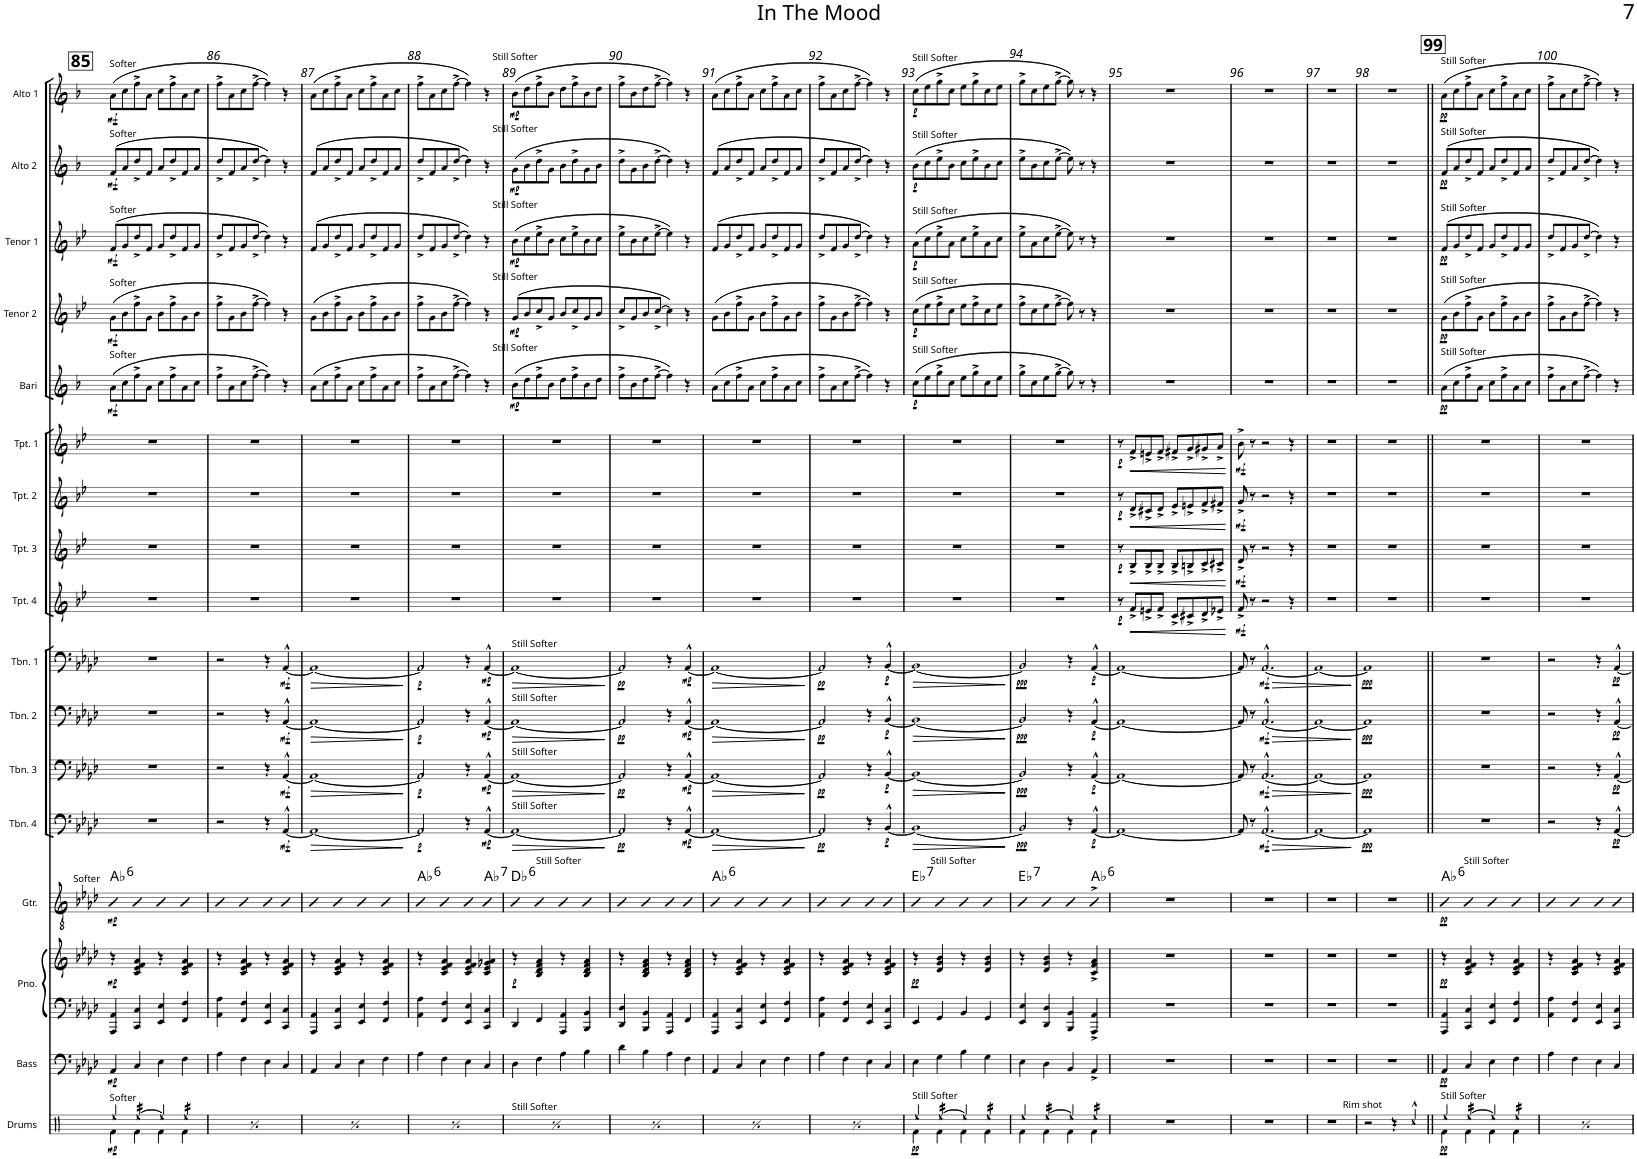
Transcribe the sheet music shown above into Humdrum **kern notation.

**kern	**dynam	**kern	**dynam	**kern	**kern	**dynam	**kern	**dynam	**harte	**kern	**dynam	**kern	**dynam	**kern	**dynam	**kern	**dynam	**kern	**dynam	**kern	**dynam	**kern	**dynam	**kern	**dynam	**kern	**dynam	**kern	**dynam	**kern	**dynam	**kern	**dynam	**kern	**dynam
*part17	*part17	*part16	*part16	*part15	*part15	*part15	*part14	*part14	*part14	*part13	*part13	*part12	*part12	*part11	*part11	*part10	*part10	*part9	*part9	*part8	*part8	*part7	*part7	*part6	*part6	*part5	*part5	*part4	*part4	*part3	*part3	*part2	*part2	*part1	*part1
*staff18	*staff18	*staff17	*staff17	*staff16	*staff15	*staff15/16	*staff14	*staff14	*	*staff13	*staff13	*staff12	*staff12	*staff11	*staff11	*staff10	*staff10	*staff9	*staff9	*staff8	*staff8	*staff7	*staff7	*staff6	*staff6	*staff5	*staff5	*staff4	*staff4	*staff3	*staff3	*staff2	*staff2	*staff1	*staff1
*I"Drums	*	*I"Bass	*	*I"Piano	*	*	*I"Guitar	*	*	*I"Trombone 4	*	*I"Trombone 3	*	*I"Trombone 2	*	*I"Trombone 1	*	*I"Trumpet 4	*	*I"Trumpet 3	*	*I"Trumpet 2	*	*I"Trumpet 1	*	*I"Bari Sax	*	*I"Tenor Sax 2	*	*I"Tenor Sax 1	*	*I"Alto Sax 2	*	*I"Alto Sax 1	*
*I'Drums	*	*I'Bass	*	*I'Pno.	*	*	*I'Gtr.	*	*	*I'Tbn. 4	*	*I'Tbn. 3	*	*I'Tbn. 2	*	*I'Tbn. 1	*	*I'Tpt. 4	*	*I'Tpt. 3	*	*I'Tpt. 2	*	*I'Tpt. 1	*	*I'Bari	*	*I'Tenor 2	*	*I'Tenor 1	*	*I'Alto 2	*	*I'Alto 1	*
!!LO:PB:g=z
*clefX	*	*clefF4	*	*clefF4	*clefG2	*	*clefGv2	*	*	*clefF4	*	*clefF4	*	*clefF4	*	*clefF4	*	*clefG2	*	*clefG2	*	*clefG2	*	*clefG2	*	*clefG2	*	*clefG2	*	*clefG2	*	*clefG2	*	*clefG2	*
*	*	*Trd7c12	*	*	*	*	*	*	*	*	*	*	*	*	*	*	*	*Trd1c2	*	*Trd1c2	*	*Trd1c2	*	*Trd1c2	*	*Trd12c21	*	*Trd8c14	*	*Trd8c14	*	*Trd5c9	*	*Trd5c9	*
*k[]	*	*k[b-e-a-d-]	*	*k[b-e-a-d-]	*k[b-e-a-d-]	*	*k[b-e-a-d-]	*	*	*k[b-e-a-d-]	*	*k[b-e-a-d-]	*	*k[b-e-a-d-]	*	*k[b-e-a-d-]	*	*k[b-e-]	*	*k[b-e-]	*	*k[b-e-]	*	*k[b-e-]	*	*k[b-]	*	*k[b-e-]	*	*k[b-e-]	*	*k[b-]	*	*k[b-]	*
*M2/2	*	*M2/2	*	*M2/2	*M2/2	*	*M2/2	*	*	*M2/2	*	*M2/2	*	*M2/2	*	*M2/2	*	*M2/2	*	*M2/2	*	*M2/2	*	*M2/2	*	*M2/2	*	*M2/2	*	*M2/2	*	*M2/2	*	*M2/2	*
*met(c|)	*	*met(c|)	*	*met(c|)	*met(c|)	*	*met(c|)	*	*	*met(c|)	*	*met(c|)	*	*met(c|)	*	*met(c|)	*	*met(c|)	*	*met(c|)	*	*met(c|)	*	*met(c|)	*	*met(c|)	*	*met(c|)	*	*met(c|)	*	*met(c|)	*	*met(c|)	*
!!LO:REH:place=s1:a:B:rj:fs=18:t=85
=85	=85	=85	=85	=85	=85	=85	=85	=85	=85	=85	=85	=85	=85	=85	=85	=85	=85	=85	=85	=85	=85	=85	=85	=85	=85	=85	=85	=85	=85	=85	=85	=85	=85	=85	=85
*^	*	*	*	*	*	*	*	*	*	*	*	*	*	*	*	*	*	*	*	*	*	*	*	*	*	*	*	*	*	*	*	*	*	*	*
!	!	!	!	!	!	!	!	!	!	!	!	!	!	!	!	!	!	!	!	!	!	!	!	!	!	!	!	!	!	!	!	!	!	!	!LO:TX:a:t=Softer	!
!	!	!	!	!	!	!	!	!	!	!	!	!	!	!	!	!	!	!	!	!	!	!	!	!	!	!	!	!	!	!	!	!	!LO:TX:a:t=Softer	!	!	!
!	!	!	!	!	!	!	!	!	!	!	!	!	!	!	!	!	!	!	!	!	!	!	!	!	!	!	!	!	!	!	!LO:TX:a:t=Softer	!	!	!	!	!
!	!	!	!	!	!	!	!	!	!	!	!	!	!	!	!	!	!	!	!	!	!	!	!	!	!	!	!	!	!LO:TX:a:t=Softer	!	!	!	!	!	!	!
!	!	!	!	!	!	!	!	!	!	!	!	!	!	!	!	!	!	!	!	!	!	!	!	!	!	!	!LO:TX:a:t=Softer	!	!	!	!	!	!	!	!	!
!	!	!	!	!	!	!	!	!LO:TX:a:t=Softer	!	!	!	!	!	!	!	!	!	!	!	!	!	!	!	!	!	!	!	!	!	!	!	!	!	!	!	!
!LO:TX:a:t=Softer	!	!	!	!	!	!	!	!	!	!	!	!	!	!	!	!	!	!	!	!	!	!	!	!	!	!	!	!	!	!	!	!	!	!	!	!
!	!	!LO:DY:b	!	!LO:DY:b	!	!	!LO:DY:b	!	!LO:DY:b	!LO:H:kt=6	!	!	!	!	!	!	!	!	!	!	!	!	!	!	!	!	!	!LO:DY:b	!	!LO:DY:b	!	!LO:DY:b	!	!LO:DY:b	!	!LO:DY:b
4Ree/	4Rf\	mp	4AA-/	mp	4AAA-/ 4AA-/	4r	mp	4B-	mp	Ab:maj6	1r	.	1r	.	1r	.	1r	.	1r	.	1r	.	1r	.	1r	.	(8a\L	mf	(8g\L	mf	(8f/L	mf	(8f/L	mf	(8a\L	mf
.	.	.	.	.	.	.	.	.	.	.	.	.	.	.	.	.	.	.	.	.	.	.	.	.	.	.	8cc\	.	8b-\	.	8g/	.	8a/	.	8cc\	.
*tremolo	*	*	*	*	*	*	*	*	*	*	*	*	*	*	*	*	*	*	*	*	*	*	*	*	*	*	*	*	*	*	*	*	*	*	*	*
[16Ree/LL	4Rf\	.	4C/	.	4CC/ 4C/	4c/ 4e-/ 4f/ 4a-/	.	4B-	.	.	.	.	.	.	.	.	.	.	.	.	.	.	.	.	.	.	8ff^\	.	8ff^\	.	8dd^/	.	8dd^/	.	8ff^\	.
16Ree/	.	.	.	.	.	.	.	.	.	.	.	.	.	.	.	.	.	.	.	.	.	.	.	.	.	.	.	.	.	.	.	.	.	.	.	.
16Ree/	.	.	.	.	.	.	.	.	.	.	.	.	.	.	.	.	.	.	.	.	.	.	.	.	.	.	8a\J	.	8g\J	.	8f/J	.	8f/J	.	8a\J	.
16Ree/JJ	.	.	.	.	.	.	.	.	.	.	.	.	.	.	.	.	.	.	.	.	.	.	.	.	.	.	.	.	.	.	.	.	.	.	.	.
*Xtremolo	*	*	*	*	*	*	*	*	*	*	*	*	*	*	*	*	*	*	*	*	*	*	*	*	*	*	*	*	*	*	*	*	*	*	*	*
4Ree/]	4Rf\	.	4E-\	.	4EE-/ 4E-/	4r	.	4B-	.	.	.	.	.	.	.	.	.	.	.	.	.	.	.	.	.	.	8cc\L	.	8b-\L	.	8g/L	.	8a/L	.	8cc\L	.
.	.	.	.	.	.	.	.	.	.	.	.	.	.	.	.	.	.	.	.	.	.	.	.	.	.	.	8ff^\	.	8ff^\	.	8dd^/	.	8dd^/	.	8ff^\	.
*tremolo	*	*	*	*	*	*	*	*	*	*	*	*	*	*	*	*	*	*	*	*	*	*	*	*	*	*	*	*	*	*	*	*	*	*	*	*
16Ree/LL	4Rf\	.	4F\	.	4FF/ 4F/	4c/ 4e-/ 4f/ 4a-/	.	4B-	.	.	.	.	.	.	.	.	.	.	.	.	.	.	.	.	.	.	8a\	.	8g\	.	8f/	.	8f/	.	8a\	.
16Ree/	.	.	.	.	.	.	.	.	.	.	.	.	.	.	.	.	.	.	.	.	.	.	.	.	.	.	.	.	.	.	.	.	.	.	.	.
16Ree/	.	.	.	.	.	.	.	.	.	.	.	.	.	.	.	.	.	.	.	.	.	.	.	.	.	.	8cc\J	.	8b-\J	.	8g/J	.	8a/J	.	8cc\J	.
16Ree/JJ	.	.	.	.	.	.	.	.	.	.	.	.	.	.	.	.	.	.	.	.	.	.	.	.	.	.	.	.	.	.	.	.	.	.	.	.
*Xtremolo	*	*	*	*	*	*	*	*	*	*	*	*	*	*	*	*	*	*	*	*	*	*	*	*	*	*	*	*	*	*	*	*	*	*	*	*
=86	=86	=86	=86	=86	=86	=86	=86	=86	=86	=86	=86	=86	=86	=86	=86	=86	=86	=86	=86	=86	=86	=86	=86	=86	=86	=86	=86	=86	=86	=86	=86	=86	=86	=86	=86	=86
!LO:TX:a:t=Softer	!	!	!	!	!	!	!	!	!	!	!	!	!	!	!	!	!	!	!	!	!	!	!	!	!	!	!	!	!	!	!	!	!	!	!	!
!	!	!LO:DY:b	!	!	!	!	!	!	!	!	!	!	!	!	!	!	!	!	!	!	!	!	!	!	!	!	!	!	!	!	!	!	!	!	!	!
4Ree/	4Rf\	mp	4A-\	.	4AA-\ 4A-\	4r	.	4B-	.	.	2r	.	2r	.	2r	.	2r	.	1r	.	1r	.	1r	.	1r	.	8ff^\L	.	8ff^\L	.	8dd^/L	.	8dd^/L	.	8ff^\L	.
.	.	.	.	.	.	.	.	.	.	.	.	.	.	.	.	.	.	.	.	.	.	.	.	.	.	.	8a\	.	8g\	.	8f/	.	8f/	.	8a\	.
*tremolo	*	*	*	*	*	*	*	*	*	*	*	*	*	*	*	*	*	*	*	*	*	*	*	*	*	*	*	*	*	*	*	*	*	*	*	*
[16Ree/LL	4Rf\	.	4F\	.	4FF/ 4F/	4c/ 4e-/ 4f/ 4a-/	.	4B-	.	.	.	.	.	.	.	.	.	.	.	.	.	.	.	.	.	.	8cc\	.	8b-\	.	8g/	.	8a/	.	8cc\	.
16Ree/	.	.	.	.	.	.	.	.	.	.	.	.	.	.	.	.	.	.	.	.	.	.	.	.	.	.	.	.	.	.	.	.	.	.	.	.
16Ree/	.	.	.	.	.	.	.	.	.	.	.	.	.	.	.	.	.	.	.	.	.	.	.	.	.	.	[8ff^\J	.	[8ff^\J	.	[8dd^/J	.	[8dd^/J	.	[8ff^\J	.
16Ree/JJ	.	.	.	.	.	.	.	.	.	.	.	.	.	.	.	.	.	.	.	.	.	.	.	.	.	.	.	.	.	.	.	.	.	.	.	.
*Xtremolo	*	*	*	*	*	*	*	*	*	*	*	*	*	*	*	*	*	*	*	*	*	*	*	*	*	*	*	*	*	*	*	*	*	*	*	*
4Ree/]	4Rf\	.	4E-\	.	4EE-/ 4E-/	4r	.	4B-	.	.	4r	.	4r	.	4r	.	4r	.	.	.	.	.	.	.	.	.	4ff\])	.	4ff\])	.	4dd\])	.	4dd\])	.	4ff\])	.
!	!	!	!	!	!	!	!	!	!	!	!	!LO:DY:b	!	!LO:DY:b	!	!LO:DY:b	!	!LO:DY:b	!	!	!	!	!	!	!	!	!	!	!	!	!	!	!	!	!	!
*tremolo	*	*	*	*	*	*	*	*	*	*	*	*	*	*	*	*	*	*	*	*	*	*	*	*	*	*	*	*	*	*	*	*	*	*	*	*
16Ree/LL	4Rf\	.	4C/	.	4CC/ 4C/	4c/ 4e-/ 4f/ 4a-/	.	4B-	.	.	[4AA-^^/	mf	[4AA-^^/	mf	[4AA-^^/	mf	[4AA-^^/	mf	.	.	.	.	.	.	.	.	4r	.	4r	.	4r	.	4r	.	4r	.
16Ree/	.	.	.	.	.	.	.	.	.	.	.	.	.	.	.	.	.	.	.	.	.	.	.	.	.	.	.	.	.	.	.	.	.	.	.	.
16Ree/	.	.	.	.	.	.	.	.	.	.	.	.	.	.	.	.	.	.	.	.	.	.	.	.	.	.	.	.	.	.	.	.	.	.	.	.
16Ree/JJ	.	.	.	.	.	.	.	.	.	.	.	.	.	.	.	.	.	.	.	.	.	.	.	.	.	.	.	.	.	.	.	.	.	.	.	.
*Xtremolo	*	*	*	*	*	*	*	*	*	*	*	*	*	*	*	*	*	*	*	*	*	*	*	*	*	*	*	*	*	*	*	*	*	*	*	*
=87	=87	=87	=87	=87	=87	=87	=87	=87	=87	=87	=87	=87	=87	=87	=87	=87	=87	=87	=87	=87	=87	=87	=87	=87	=87	=87	=87	=87	=87	=87	=87	=87	=87	=87	=87	=87
!LO:TX:a:t=Softer	!	!	!	!	!	!	!	!	!	!	!	!	!	!	!	!	!	!	!	!	!	!	!	!	!	!	!	!	!	!	!	!	!	!	!	!
!	!	!LO:DY:b	!	!	!	!	!	!	!	!	!	!LO:HP:b	!	!LO:HP:b	!	!LO:HP:b	!	!LO:HP:b	!	!	!	!	!	!	!	!	!	!	!	!	!	!	!	!	!	!
4Ree/	4Rf\	mp	4AA-/	.	4AAA-/ 4AA-/	4r	.	4B-	.	.	1AA-_	>	1AA-_	>	1AA-_	>	1AA-_	>	1r	.	1r	.	1r	.	1r	.	(8a\L	.	(8g\L	.	(8f/L	.	(8f/L	.	(8a\L	.
.	.	.	.	.	.	.	.	.	.	.	.	.	.	.	.	.	.	.	.	.	.	.	.	.	.	.	8cc\	.	8b-\	.	8g/	.	8a/	.	8cc\	.
*tremolo	*	*	*	*	*	*	*	*	*	*	*	*	*	*	*	*	*	*	*	*	*	*	*	*	*	*	*	*	*	*	*	*	*	*	*	*
[16Ree/LL	4Rf\	.	4C/	.	4CC/ 4C/	4c/ 4e-/ 4f/ 4a-/	.	4B-	.	.	.	.	.	.	.	.	.	.	.	.	.	.	.	.	.	.	8ff^\	.	8ff^\	.	8dd^/	.	8dd^/	.	8ff^\	.
16Ree/	.	.	.	.	.	.	.	.	.	.	.	.	.	.	.	.	.	.	.	.	.	.	.	.	.	.	.	.	.	.	.	.	.	.	.	.
16Ree/	.	.	.	.	.	.	.	.	.	.	.	.	.	.	.	.	.	.	.	.	.	.	.	.	.	.	8a\J	.	8g\J	.	8f/J	.	8f/J	.	8a\J	.
16Ree/JJ	.	.	.	.	.	.	.	.	.	.	.	.	.	.	.	.	.	.	.	.	.	.	.	.	.	.	.	.	.	.	.	.	.	.	.	.
*Xtremolo	*	*	*	*	*	*	*	*	*	*	*	*	*	*	*	*	*	*	*	*	*	*	*	*	*	*	*	*	*	*	*	*	*	*	*	*
4Ree/]	4Rf\	.	4E-\	.	4EE-/ 4E-/	4r	.	4B-	.	.	.	.	.	.	.	.	.	.	.	.	.	.	.	.	.	.	8cc\L	.	8b-\L	.	8g/L	.	8a/L	.	8cc\L	.
.	.	.	.	.	.	.	.	.	.	.	.	.	.	.	.	.	.	.	.	.	.	.	.	.	.	.	8ff^\	.	8ff^\	.	8dd^/	.	8dd^/	.	8ff^\	.
*tremolo	*	*	*	*	*	*	*	*	*	*	*	*	*	*	*	*	*	*	*	*	*	*	*	*	*	*	*	*	*	*	*	*	*	*	*	*
16Ree/LL	4Rf\	.	4F\	.	4FF/ 4F/	4c/ 4e-/ 4f/ 4a-/	.	4B-	.	.	.	.	.	.	.	.	.	.	.	.	.	.	.	.	.	.	8a\	.	8g\	.	8f/	.	8f/	.	8a\	.
16Ree/	.	.	.	.	.	.	.	.	.	.	.	.	.	.	.	.	.	.	.	.	.	.	.	.	.	.	.	.	.	.	.	.	.	.	.	.
16Ree/	.	.	.	.	.	.	.	.	.	.	.	.	.	.	.	.	.	.	.	.	.	.	.	.	.	.	8cc\J	.	8b-\J	.	8g/J	.	8a/J	.	8cc\J	.
16Ree/JJ	.	.	.	.	.	.	.	.	.	.	.	.	.	.	.	.	.	.	.	.	.	.	.	.	.	.	.	.	.	.	.	.	.	.	.	.
*Xtremolo	*	*	*	*	*	*	*	*	*	*	*	*	*	*	*	*	*	*	*	*	*	*	*	*	*	*	*	*	*	*	*	*	*	*	*	*
*v	*v	*	*	*	*	*	*	*	*	*	*	*	*	*	*	*	*	*	*	*	*	*	*	*	*	*	*	*	*	*	*	*	*	*	*	*
.	.	.	.	.	.	.	.	.	.	.	]	.	]	.	]	.	]	.	.	.	.	.	.	.	.	.	.	.	.	.	.	.	.	.	.
=88	=88	=88	=88	=88	=88	=88	=88	=88	=88	=88	=88	=88	=88	=88	=88	=88	=88	=88	=88	=88	=88	=88	=88	=88	=88	=88	=88	=88	=88	=88	=88	=88	=88	=88	=88
*^	*	*	*	*	*	*	*	*	*	*	*	*	*	*	*	*	*	*	*	*	*	*	*	*	*	*	*	*	*	*	*	*	*	*	*
!LO:TX:a:t=Softer	!	!	!	!	!	!	!	!	!	!	!	!	!	!	!	!	!	!	!	!	!	!	!	!	!	!	!	!	!	!	!	!	!	!	!	!
!	!	!LO:DY:b	!	!	!	!	!	!	!	!LO:H:kt=6	!	!LO:DY:b	!	!LO:DY:b	!	!LO:DY:b	!	!LO:DY:b	!	!	!	!	!	!	!	!	!	!	!	!	!	!	!	!	!	!
4Ree/	4Rf\	mp	4A-\	.	4AA-\ 4A-\	4r	.	4B-	.	Ab:maj6	2AA-/]	p	2AA-/]	p	2AA-/]	p	2AA-/]	p	1r	.	1r	.	1r	.	1r	.	8ff^\L	.	8ff^\L	.	8dd^/L	.	8dd^/L	.	8ff^\L	.
.	.	.	.	.	.	.	.	.	.	.	.	.	.	.	.	.	.	.	.	.	.	.	.	.	.	.	8a\	.	8g\	.	8f/	.	8f/	.	8a\	.
*tremolo	*	*	*	*	*	*	*	*	*	*	*	*	*	*	*	*	*	*	*	*	*	*	*	*	*	*	*	*	*	*	*	*	*	*	*	*
[16Ree/LL	4Rf\	.	4F\	.	4FF/ 4F/	4c/ 4e-/ 4f/ 4a-/	.	4B-	.	.	.	.	.	.	.	.	.	.	.	.	.	.	.	.	.	.	8cc\	.	8b-\	.	8g/	.	8a/	.	8cc\	.
16Ree/	.	.	.	.	.	.	.	.	.	.	.	.	.	.	.	.	.	.	.	.	.	.	.	.	.	.	.	.	.	.	.	.	.	.	.	.
16Ree/	.	.	.	.	.	.	.	.	.	.	.	.	.	.	.	.	.	.	.	.	.	.	.	.	.	.	[8ff^\J	.	[8ff^\J	.	[8dd^/J	.	[8dd^/J	.	[8ff^\J	.
16Ree/JJ	.	.	.	.	.	.	.	.	.	.	.	.	.	.	.	.	.	.	.	.	.	.	.	.	.	.	.	.	.	.	.	.	.	.	.	.
*Xtremolo	*	*	*	*	*	*	*	*	*	*	*	*	*	*	*	*	*	*	*	*	*	*	*	*	*	*	*	*	*	*	*	*	*	*	*	*
4Ree/]	4Rf\	.	4E-\	.	4EE-/ 4E-/	4c/ 4e-/ 4f/ 4a-/	.	4B-	.	.	4r	.	4r	.	4r	.	4r	.	.	.	.	.	.	.	.	.	4ff\])	.	4ff\])	.	4dd\])	.	4dd\])	.	4ff\])	.
!	!	!	!	!	!	!	!	!	!	!LO:H:kt=7	!	!LO:DY:b	!	!LO:DY:b	!	!LO:DY:b	!	!LO:DY:b	!	!	!	!	!	!	!	!	!	!	!	!	!	!	!	!	!	!
*tremolo	*	*	*	*	*	*	*	*	*	*	*	*	*	*	*	*	*	*	*	*	*	*	*	*	*	*	*	*	*	*	*	*	*	*	*	*
16Ree/LL	4Rf\	.	4C/	.	4CC/ 4C/	4c/ 4e-/ 4g-X/ 4a-/	.	4B-	.	Ab:7	[4AA-^^/	mp	[4AA-^^/	mp	[4AA-^^/	mp	[4AA-^^/	mp	.	.	.	.	.	.	.	.	4r	.	4r	.	4r	.	4r	.	4r	.
16Ree/	.	.	.	.	.	.	.	.	.	.	.	.	.	.	.	.	.	.	.	.	.	.	.	.	.	.	.	.	.	.	.	.	.	.	.	.
16Ree/	.	.	.	.	.	.	.	.	.	.	.	.	.	.	.	.	.	.	.	.	.	.	.	.	.	.	.	.	.	.	.	.	.	.	.	.
16Ree/JJ	.	.	.	.	.	.	.	.	.	.	.	.	.	.	.	.	.	.	.	.	.	.	.	.	.	.	.	.	.	.	.	.	.	.	.	.
*Xtremolo	*	*	*	*	*	*	*	*	*	*	*	*	*	*	*	*	*	*	*	*	*	*	*	*	*	*	*	*	*	*	*	*	*	*	*	*
=89	=89	=89	=89	=89	=89	=89	=89	=89	=89	=89	=89	=89	=89	=89	=89	=89	=89	=89	=89	=89	=89	=89	=89	=89	=89	=89	=89	=89	=89	=89	=89	=89	=89	=89	=89	=89
!	!	!	!	!	!	!	!	!	!	!	!	!	!	!	!	!	!	!	!	!	!	!	!	!	!	!	!	!	!	!	!	!	!	!	!LO:TX:a:t=Still Softer	!
!	!	!	!	!	!	!	!	!	!	!	!	!	!	!	!	!	!	!	!	!	!	!	!	!	!	!	!	!	!	!	!	!	!LO:TX:a:t=Still Softer	!	!	!
!	!	!	!	!	!	!	!	!	!	!	!	!	!	!	!	!	!	!	!	!	!	!	!	!	!	!	!	!	!	!	!LO:TX:a:t=Still Softer	!	!	!	!	!
!	!	!	!	!	!	!	!	!	!	!	!	!	!	!	!	!	!	!	!	!	!	!	!	!	!	!	!	!	!LO:TX:a:t=Still Softer	!	!	!	!	!	!	!
!	!	!	!	!	!	!	!	!	!	!	!	!	!	!	!	!	!	!	!	!	!	!	!	!	!	!	!LO:TX:a:t=Still Softer	!	!	!	!	!	!	!	!	!
!	!	!	!	!	!	!	!	!	!	!	!	!	!	!	!	!	!LO:TX:a:t=Still Softer	!	!	!	!	!	!	!	!	!	!	!	!	!	!	!	!	!	!	!
!	!	!	!	!	!	!	!	!	!	!	!	!	!	!	!LO:TX:a:t=Still Softer	!	!	!	!	!	!	!	!	!	!	!	!	!	!	!	!	!	!	!	!	!
!	!	!	!	!	!	!	!	!	!	!	!	!	!LO:TX:a:t=Still Softer	!	!	!	!	!	!	!	!	!	!	!	!	!	!	!	!	!	!	!	!	!	!	!
!	!	!	!	!	!	!	!	!	!	!	!LO:TX:a:t=Still Softer	!	!	!	!	!	!	!	!	!	!	!	!	!	!	!	!	!	!	!	!	!	!	!	!	!
!	!	!	!	!	!	!	!	!LO:TX:a:t=Still Softer	!	!	!	!	!	!	!	!	!	!	!	!	!	!	!	!	!	!	!	!	!	!	!	!	!	!	!	!
!LO:TX:a:t=Softer	!	!	!	!	!	!	!	!	!	!	!	!	!	!	!	!	!	!	!	!	!	!	!	!	!	!	!	!	!	!	!	!	!	!	!	!
!	!	!LO:DY:b	!	!	!	!	!LO:DY:b	!	!	!LO:H:kt=6	!	!LO:HP:b	!	!LO:HP:b	!	!LO:HP:b	!	!LO:HP:b	!	!	!	!	!	!	!	!	!	!LO:DY:b	!	!LO:DY:b	!	!LO:DY:b	!	!LO:DY:b	!	!LO:DY:b
4Ree/	4Rf\	mp	4D-\	.	4DD-/	4r	p	4B-	.	Db:maj6	1AA-_	>	1AA-_	>	1AA-_	>	1AA-_	>	1r	.	1r	.	1r	.	1r	.	(8b-\L	mp	(8g/L	mp	(8b-\L	mp	(8g\L	mp	(8b-\L	mp
.	.	.	.	.	.	.	.	.	.	.	.	.	.	.	.	.	.	.	.	.	.	.	.	.	.	.	8dd\	.	8b-/	.	8cc\	.	8b-\	.	8dd\	.
*tremolo	*	*	*	*	*	*	*	*	*	*	*	*	*	*	*	*	*	*	*	*	*	*	*	*	*	*	*	*	*	*	*	*	*	*	*	*
[16Ree/LL	4Rf\	.	4F\	.	4FF/	4B-/ 4d-/ 4f/ 4a-/	.	4B-	.	.	.	.	.	.	.	.	.	.	.	.	.	.	.	.	.	.	8ff^\	.	8cc^/	.	8ee-^\	.	8dd^\	.	8ff^\	.
16Ree/	.	.	.	.	.	.	.	.	.	.	.	.	.	.	.	.	.	.	.	.	.	.	.	.	.	.	.	.	.	.	.	.	.	.	.	.
16Ree/	.	.	.	.	.	.	.	.	.	.	.	.	.	.	.	.	.	.	.	.	.	.	.	.	.	.	8b-\J	.	8g/J	.	8b-\J	.	8g\J	.	8b-\J	.
16Ree/JJ	.	.	.	.	.	.	.	.	.	.	.	.	.	.	.	.	.	.	.	.	.	.	.	.	.	.	.	.	.	.	.	.	.	.	.	.
*Xtremolo	*	*	*	*	*	*	*	*	*	*	*	*	*	*	*	*	*	*	*	*	*	*	*	*	*	*	*	*	*	*	*	*	*	*	*	*
4Ree/]	4Rf\	.	4A-\	.	4AAA-/ 4AA-/	4r	.	4B-	.	.	.	.	.	.	.	.	.	.	.	.	.	.	.	.	.	.	8dd\L	.	8b-/L	.	8cc\L	.	8b-\L	.	8dd\L	.
.	.	.	.	.	.	.	.	.	.	.	.	.	.	.	.	.	.	.	.	.	.	.	.	.	.	.	8ff^\	.	8cc^/	.	8ee-^\	.	8dd^\	.	8ff^\	.
*tremolo	*	*	*	*	*	*	*	*	*	*	*	*	*	*	*	*	*	*	*	*	*	*	*	*	*	*	*	*	*	*	*	*	*	*	*	*
16Ree/LL	4Rf\	.	4B-\	.	4BBB-/ 4BB-/	4B-/ 4d-/ 4f/ 4a-/	.	4B-	.	.	.	.	.	.	.	.	.	.	.	.	.	.	.	.	.	.	8b-\	.	8g/	.	8b-\	.	8g\	.	8b-\	.
16Ree/	.	.	.	.	.	.	.	.	.	.	.	.	.	.	.	.	.	.	.	.	.	.	.	.	.	.	.	.	.	.	.	.	.	.	.	.
16Ree/	.	.	.	.	.	.	.	.	.	.	.	.	.	.	.	.	.	.	.	.	.	.	.	.	.	.	8dd\J	.	8b-/J	.	8cc\J	.	8b-\J	.	8dd\J	.
16Ree/JJ	.	.	.	.	.	.	.	.	.	.	.	.	.	.	.	.	.	.	.	.	.	.	.	.	.	.	.	.	.	.	.	.	.	.	.	.
*Xtremolo	*	*	*	*	*	*	*	*	*	*	*	*	*	*	*	*	*	*	*	*	*	*	*	*	*	*	*	*	*	*	*	*	*	*	*	*
*v	*v	*	*	*	*	*	*	*	*	*	*	*	*	*	*	*	*	*	*	*	*	*	*	*	*	*	*	*	*	*	*	*	*	*	*	*
.	.	.	.	.	.	.	.	.	.	.	]	.	]	.	]	.	]	.	.	.	.	.	.	.	.	.	.	.	.	.	.	.	.	.	.
=90	=90	=90	=90	=90	=90	=90	=90	=90	=90	=90	=90	=90	=90	=90	=90	=90	=90	=90	=90	=90	=90	=90	=90	=90	=90	=90	=90	=90	=90	=90	=90	=90	=90	=90	=90
*^	*	*	*	*	*	*	*	*	*	*	*	*	*	*	*	*	*	*	*	*	*	*	*	*	*	*	*	*	*	*	*	*	*	*	*
!LO:TX:a:t=Softer	!	!	!	!	!	!	!	!	!	!	!	!	!	!	!	!	!	!	!	!	!	!	!	!	!	!	!	!	!	!	!	!	!	!	!	!
!	!	!LO:DY:b	!	!	!	!	!	!	!	!	!	!LO:DY:b	!	!LO:DY:b	!	!LO:DY:b	!	!LO:DY:b	!	!	!	!	!	!	!	!	!	!	!	!	!	!	!	!	!	!
4Ree/	4Rf\	mp	4d-\	.	4DD-/ 4D-/	4r	.	4B-	.	.	2AA-/]	pp	2AA-/]	pp	2AA-/]	pp	2AA-/]	pp	1r	.	1r	.	1r	.	1r	.	8ff^\L	.	8cc^/L	.	8ee-^\L	.	8dd^\L	.	8ff^\L	.
.	.	.	.	.	.	.	.	.	.	.	.	.	.	.	.	.	.	.	.	.	.	.	.	.	.	.	8b-\	.	8g/	.	8b-\	.	8g\	.	8b-\	.
*tremolo	*	*	*	*	*	*	*	*	*	*	*	*	*	*	*	*	*	*	*	*	*	*	*	*	*	*	*	*	*	*	*	*	*	*	*	*
[16Ree/LL	4Rf\	.	4B-\	.	4BBB-/ 4BB-/	4B-/ 4d-/ 4f/ 4a-/	.	4B-	.	.	.	.	.	.	.	.	.	.	.	.	.	.	.	.	.	.	8dd\	.	8b-/	.	8cc\	.	8b-\	.	8dd\	.
16Ree/	.	.	.	.	.	.	.	.	.	.	.	.	.	.	.	.	.	.	.	.	.	.	.	.	.	.	.	.	.	.	.	.	.	.	.	.
16Ree/	.	.	.	.	.	.	.	.	.	.	.	.	.	.	.	.	.	.	.	.	.	.	.	.	.	.	[8ff^\J	.	[8cc^/J	.	[8ee-^\J	.	[8dd^\J	.	[8ff^\J	.
16Ree/JJ	.	.	.	.	.	.	.	.	.	.	.	.	.	.	.	.	.	.	.	.	.	.	.	.	.	.	.	.	.	.	.	.	.	.	.	.
*Xtremolo	*	*	*	*	*	*	*	*	*	*	*	*	*	*	*	*	*	*	*	*	*	*	*	*	*	*	*	*	*	*	*	*	*	*	*	*
4Ree/]	4Rf\	.	4A-\	.	4AAA-/ 4AA-/	4r	.	4B-	.	.	4r	.	4r	.	4r	.	4r	.	.	.	.	.	.	.	.	.	4ff\])	.	4cc\])	.	4ee-\])	.	4dd\])	.	4ff\])	.
!	!	!	!	!	!	!	!	!	!	!	!	!LO:DY:b	!	!LO:DY:b	!	!LO:DY:b	!	!LO:DY:b	!	!	!	!	!	!	!	!	!	!	!	!	!	!	!	!	!	!
*tremolo	*	*	*	*	*	*	*	*	*	*	*	*	*	*	*	*	*	*	*	*	*	*	*	*	*	*	*	*	*	*	*	*	*	*	*	*
16Ree/LL	4Rf\	.	4F\	.	4FF/	4B-/ 4d-/ 4f/ 4a-/	.	4B-	.	.	[4AA-^^/	mp	[4AA-^^/	mp	[4AA-^^/	mp	[4AA-^^/	mp	.	.	.	.	.	.	.	.	4r	.	4r	.	4r	.	4r	.	4r	.
16Ree/	.	.	.	.	.	.	.	.	.	.	.	.	.	.	.	.	.	.	.	.	.	.	.	.	.	.	.	.	.	.	.	.	.	.	.	.
16Ree/	.	.	.	.	.	.	.	.	.	.	.	.	.	.	.	.	.	.	.	.	.	.	.	.	.	.	.	.	.	.	.	.	.	.	.	.
16Ree/JJ	.	.	.	.	.	.	.	.	.	.	.	.	.	.	.	.	.	.	.	.	.	.	.	.	.	.	.	.	.	.	.	.	.	.	.	.
*Xtremolo	*	*	*	*	*	*	*	*	*	*	*	*	*	*	*	*	*	*	*	*	*	*	*	*	*	*	*	*	*	*	*	*	*	*	*	*
=91	=91	=91	=91	=91	=91	=91	=91	=91	=91	=91	=91	=91	=91	=91	=91	=91	=91	=91	=91	=91	=91	=91	=91	=91	=91	=91	=91	=91	=91	=91	=91	=91	=91	=91	=91	=91
!LO:TX:a:t=Softer	!	!	!	!	!	!	!	!	!	!	!	!	!	!	!	!	!	!	!	!	!	!	!	!	!	!	!	!	!	!	!	!	!	!	!	!
!	!	!LO:DY:b	!	!	!	!	!	!	!	!LO:H:kt=6	!	!LO:HP:b	!	!LO:HP:b	!	!LO:HP:b	!	!LO:HP:b	!	!	!	!	!	!	!	!	!	!	!	!	!	!	!	!	!	!
4Ree/	4Rf\	mp	4AA-/	.	4AAA-/ 4AA-/	4r	.	4B-	.	Ab:maj6	1AA-_	>	1AA-_	>	1AA-_	>	1AA-_	>	1r	.	1r	.	1r	.	1r	.	(8a\L	.	(8g\L	.	(8f/L	.	(8f/L	.	(8a\L	.
.	.	.	.	.	.	.	.	.	.	.	.	.	.	.	.	.	.	.	.	.	.	.	.	.	.	.	8cc\	.	8b-\	.	8g/	.	8a/	.	8cc\	.
*tremolo	*	*	*	*	*	*	*	*	*	*	*	*	*	*	*	*	*	*	*	*	*	*	*	*	*	*	*	*	*	*	*	*	*	*	*	*
[16Ree/LL	4Rf\	.	4C/	.	4CC/ 4C/	4c/ 4e-/ 4f/ 4a-/	.	4B-	.	.	.	.	.	.	.	.	.	.	.	.	.	.	.	.	.	.	8ff^\	.	8ff^\	.	8dd^/	.	8dd^/	.	8ff^\	.
16Ree/	.	.	.	.	.	.	.	.	.	.	.	.	.	.	.	.	.	.	.	.	.	.	.	.	.	.	.	.	.	.	.	.	.	.	.	.
16Ree/	.	.	.	.	.	.	.	.	.	.	.	.	.	.	.	.	.	.	.	.	.	.	.	.	.	.	8a\J	.	8g\J	.	8f/J	.	8f/J	.	8a\J	.
16Ree/JJ	.	.	.	.	.	.	.	.	.	.	.	.	.	.	.	.	.	.	.	.	.	.	.	.	.	.	.	.	.	.	.	.	.	.	.	.
*Xtremolo	*	*	*	*	*	*	*	*	*	*	*	*	*	*	*	*	*	*	*	*	*	*	*	*	*	*	*	*	*	*	*	*	*	*	*	*
4Ree/]	4Rf\	.	4E-\	.	4EE-/ 4E-/	4r	.	4B-	.	.	.	.	.	.	.	.	.	.	.	.	.	.	.	.	.	.	8cc\L	.	8b-\L	.	8g/L	.	8a/L	.	8cc\L	.
.	.	.	.	.	.	.	.	.	.	.	.	.	.	.	.	.	.	.	.	.	.	.	.	.	.	.	8ff^\	.	8ff^\	.	8dd^/	.	8dd^/	.	8ff^\	.
*tremolo	*	*	*	*	*	*	*	*	*	*	*	*	*	*	*	*	*	*	*	*	*	*	*	*	*	*	*	*	*	*	*	*	*	*	*	*
16Ree/LL	4Rf\	.	4F\	.	4FF/ 4F/	4c/ 4e-/ 4f/ 4a-/	.	4B-	.	.	.	.	.	.	.	.	.	.	.	.	.	.	.	.	.	.	8a\	.	8g\	.	8f/	.	8f/	.	8a\	.
16Ree/	.	.	.	.	.	.	.	.	.	.	.	.	.	.	.	.	.	.	.	.	.	.	.	.	.	.	.	.	.	.	.	.	.	.	.	.
16Ree/	.	.	.	.	.	.	.	.	.	.	.	.	.	.	.	.	.	.	.	.	.	.	.	.	.	.	8cc\J	.	8b-\J	.	8g/J	.	8a/J	.	8cc\J	.
16Ree/JJ	.	.	.	.	.	.	.	.	.	.	.	.	.	.	.	.	.	.	.	.	.	.	.	.	.	.	.	.	.	.	.	.	.	.	.	.
*Xtremolo	*	*	*	*	*	*	*	*	*	*	*	*	*	*	*	*	*	*	*	*	*	*	*	*	*	*	*	*	*	*	*	*	*	*	*	*
*v	*v	*	*	*	*	*	*	*	*	*	*	*	*	*	*	*	*	*	*	*	*	*	*	*	*	*	*	*	*	*	*	*	*	*	*	*
.	.	.	.	.	.	.	.	.	.	.	]	.	]	.	]	.	]	.	.	.	.	.	.	.	.	.	.	.	.	.	.	.	.	.	.
=92	=92	=92	=92	=92	=92	=92	=92	=92	=92	=92	=92	=92	=92	=92	=92	=92	=92	=92	=92	=92	=92	=92	=92	=92	=92	=92	=92	=92	=92	=92	=92	=92	=92	=92	=92
*^	*	*	*	*	*	*	*	*	*	*	*	*	*	*	*	*	*	*	*	*	*	*	*	*	*	*	*	*	*	*	*	*	*	*	*
!LO:TX:a:t=Softer	!	!	!	!	!	!	!	!	!	!	!	!	!	!	!	!	!	!	!	!	!	!	!	!	!	!	!	!	!	!	!	!	!	!	!	!
!	!	!LO:DY:b	!	!	!	!	!	!	!	!	!	!LO:DY:b	!	!LO:DY:b	!	!LO:DY:b	!	!LO:DY:b	!	!	!	!	!	!	!	!	!	!	!	!	!	!	!	!	!	!
4Ree/	4Rf\	mp	4A-\	.	4AA-\ 4A-\	4r	.	4B-	.	.	2AA-/]	pp	2AA-/]	pp	2AA-/]	pp	2AA-/]	pp	1r	.	1r	.	1r	.	1r	.	8ff^\L	.	8ff^\L	.	8dd^/L	.	8dd^/L	.	8ff^\L	.
.	.	.	.	.	.	.	.	.	.	.	.	.	.	.	.	.	.	.	.	.	.	.	.	.	.	.	8a\	.	8g\	.	8f/	.	8f/	.	8a\	.
*tremolo	*	*	*	*	*	*	*	*	*	*	*	*	*	*	*	*	*	*	*	*	*	*	*	*	*	*	*	*	*	*	*	*	*	*	*	*
[16Ree/LL	4Rf\	.	4F\	.	4FF/ 4F/	4c/ 4e-/ 4f/ 4a-/	.	4B-	.	.	.	.	.	.	.	.	.	.	.	.	.	.	.	.	.	.	8cc\	.	8b-\	.	8g/	.	8a/	.	8cc\	.
16Ree/	.	.	.	.	.	.	.	.	.	.	.	.	.	.	.	.	.	.	.	.	.	.	.	.	.	.	.	.	.	.	.	.	.	.	.	.
16Ree/	.	.	.	.	.	.	.	.	.	.	.	.	.	.	.	.	.	.	.	.	.	.	.	.	.	.	[8ff^\J	.	[8ff^\J	.	[8dd^/J	.	[8dd^/J	.	[8ff^\J	.
16Ree/JJ	.	.	.	.	.	.	.	.	.	.	.	.	.	.	.	.	.	.	.	.	.	.	.	.	.	.	.	.	.	.	.	.	.	.	.	.
*Xtremolo	*	*	*	*	*	*	*	*	*	*	*	*	*	*	*	*	*	*	*	*	*	*	*	*	*	*	*	*	*	*	*	*	*	*	*	*
4Ree/]	4Rf\	.	4E-\	.	4EE-/ 4E-/	4r	.	4B-	.	.	4r	.	4r	.	4r	.	4r	.	.	.	.	.	.	.	.	.	4ff\])	.	4ff\])	.	4dd\])	.	4dd\])	.	4ff\])	.
!	!	!	!	!	!	!	!	!	!	!	!	!LO:DY:b	!	!LO:DY:b	!	!LO:DY:b	!	!LO:DY:b	!	!	!	!	!	!	!	!	!	!	!	!	!	!	!	!	!	!
*tremolo	*	*	*	*	*	*	*	*	*	*	*	*	*	*	*	*	*	*	*	*	*	*	*	*	*	*	*	*	*	*	*	*	*	*	*	*
16Ree/LL	4Rf\	.	4C/	.	4CC/ 4C/	4c/ 4e-/ 4f/ 4a-/	.	4B-	.	.	[4BB-^^/	p	[4BB-^^/	p	[4BB-^^/	p	[4BB-^^/	p	.	.	.	.	.	.	.	.	4r	.	4r	.	4r	.	4r	.	4r	.
16Ree/	.	.	.	.	.	.	.	.	.	.	.	.	.	.	.	.	.	.	.	.	.	.	.	.	.	.	.	.	.	.	.	.	.	.	.	.
16Ree/	.	.	.	.	.	.	.	.	.	.	.	.	.	.	.	.	.	.	.	.	.	.	.	.	.	.	.	.	.	.	.	.	.	.	.	.
16Ree/JJ	.	.	.	.	.	.	.	.	.	.	.	.	.	.	.	.	.	.	.	.	.	.	.	.	.	.	.	.	.	.	.	.	.	.	.	.
*Xtremolo	*	*	*	*	*	*	*	*	*	*	*	*	*	*	*	*	*	*	*	*	*	*	*	*	*	*	*	*	*	*	*	*	*	*	*	*
=93	=93	=93	=93	=93	=93	=93	=93	=93	=93	=93	=93	=93	=93	=93	=93	=93	=93	=93	=93	=93	=93	=93	=93	=93	=93	=93	=93	=93	=93	=93	=93	=93	=93	=93	=93	=93
!	!	!	!	!	!	!	!	!	!	!	!	!	!	!	!	!	!	!	!	!	!	!	!	!	!	!	!	!	!	!	!	!	!	!	!LO:TX:a:t=Still Softer	!
!	!	!	!	!	!	!	!	!	!	!	!	!	!	!	!	!	!	!	!	!	!	!	!	!	!	!	!	!	!	!	!	!	!LO:TX:a:t=Still Softer	!	!	!
!	!	!	!	!	!	!	!	!	!	!	!	!	!	!	!	!	!	!	!	!	!	!	!	!	!	!	!	!	!	!	!LO:TX:a:t=Still Softer	!	!	!	!	!
!	!	!	!	!	!	!	!	!	!	!	!	!	!	!	!	!	!	!	!	!	!	!	!	!	!	!	!	!	!LO:TX:a:t=Still Softer	!	!	!	!	!	!	!
!	!	!	!	!	!	!	!	!	!	!	!	!	!	!	!	!	!	!	!	!	!	!	!	!	!	!	!LO:TX:a:t=Still Softer	!	!	!	!	!	!	!	!	!
!	!	!	!	!	!	!	!	!LO:TX:a:t=Still Softer	!	!	!	!	!	!	!	!	!	!	!	!	!	!	!	!	!	!	!	!	!	!	!	!	!	!	!	!
!LO:TX:a:t=Still Softer	!	!	!	!	!	!	!	!	!	!	!	!	!	!	!	!	!	!	!	!	!	!	!	!	!	!	!	!	!	!	!	!	!	!	!	!
!	!	!LO:DY:b	!	!	!	!	!LO:DY:b	!	!	!LO:H:kt=7	!	!LO:HP:b	!	!LO:HP:b	!	!LO:HP:b	!	!LO:HP:b	!	!	!	!	!	!	!	!	!	!LO:DY:b	!	!LO:DY:b	!	!LO:DY:b	!	!LO:DY:b	!	!LO:DY:b
4Ree/	4Rf\	pp	4E-\	.	4EE-/	4r	pp	4B-	.	Eb:7	1BB-_	>	1BB-_	>	1BB-_	>	1BB-_	>	1r	.	1r	.	1r	.	1r	.	(8cc\L	p	(8cc\L	p	(8a\L	p	(8b-\L	p	(8cc\L	p
.	.	.	.	.	.	.	.	.	.	.	.	.	.	.	.	.	.	.	.	.	.	.	.	.	.	.	8ee\	.	8ee-\	.	8cc\	.	8cc\	.	8ee\	.
*tremolo	*	*	*	*	*	*	*	*	*	*	*	*	*	*	*	*	*	*	*	*	*	*	*	*	*	*	*	*	*	*	*	*	*	*	*	*
[16Ree/LL	4Rf\	.	4G\	.	4GG/	4d-/ 4g/ 4b-/	.	4B-	.	.	.	.	.	.	.	.	.	.	.	.	.	.	.	.	.	.	8gg^\	.	8ff^\	.	8ee-^\	.	8ee^\	.	8gg^\	.
16Ree/	.	.	.	.	.	.	.	.	.	.	.	.	.	.	.	.	.	.	.	.	.	.	.	.	.	.	.	.	.	.	.	.	.	.	.	.
16Ree/	.	.	.	.	.	.	.	.	.	.	.	.	.	.	.	.	.	.	.	.	.	.	.	.	.	.	8cc\J	.	8cc\J	.	8a\J	.	8b-\J	.	8cc\J	.
16Ree/JJ	.	.	.	.	.	.	.	.	.	.	.	.	.	.	.	.	.	.	.	.	.	.	.	.	.	.	.	.	.	.	.	.	.	.	.	.
*Xtremolo	*	*	*	*	*	*	*	*	*	*	*	*	*	*	*	*	*	*	*	*	*	*	*	*	*	*	*	*	*	*	*	*	*	*	*	*
4Ree/]	4Rf\	.	4B-\	.	4BB-/	4r	.	4B-	.	.	.	.	.	.	.	.	.	.	.	.	.	.	.	.	.	.	8ee\L	.	8ee-\L	.	8cc\L	.	8cc\L	.	8ee\L	.
.	.	.	.	.	.	.	.	.	.	.	.	.	.	.	.	.	.	.	.	.	.	.	.	.	.	.	8gg^\	.	8ff^\	.	8ee-^\	.	8ee^\	.	8gg^\	.
*tremolo	*	*	*	*	*	*	*	*	*	*	*	*	*	*	*	*	*	*	*	*	*	*	*	*	*	*	*	*	*	*	*	*	*	*	*	*
16Ree/LL	4Rf\	.	4G\	.	4GG/	4d-/ 4g/ 4b-/	.	4B-	.	.	.	.	.	.	.	.	.	.	.	.	.	.	.	.	.	.	8cc\	.	8cc\	.	8a\	.	8b-\	.	8cc\	.
16Ree/	.	.	.	.	.	.	.	.	.	.	.	.	.	.	.	.	.	.	.	.	.	.	.	.	.	.	.	.	.	.	.	.	.	.	.	.
16Ree/	.	.	.	.	.	.	.	.	.	.	.	.	.	.	.	.	.	.	.	.	.	.	.	.	.	.	8ee\J	.	8ee-\J	.	8cc\J	.	8cc\J	.	8ee\J	.
16Ree/JJ	.	.	.	.	.	.	.	.	.	.	.	.	.	.	.	.	.	.	.	.	.	.	.	.	.	.	.	.	.	.	.	.	.	.	.	.
*Xtremolo	*	*	*	*	*	*	*	*	*	*	*	*	*	*	*	*	*	*	*	*	*	*	*	*	*	*	*	*	*	*	*	*	*	*	*	*
*v	*v	*	*	*	*	*	*	*	*	*	*	*	*	*	*	*	*	*	*	*	*	*	*	*	*	*	*	*	*	*	*	*	*	*	*	*
.	.	.	.	.	.	.	.	.	.	.	]	.	]	.	]	.	]	.	.	.	.	.	.	.	.	.	.	.	.	.	.	.	.	.	.
=94	=94	=94	=94	=94	=94	=94	=94	=94	=94	=94	=94	=94	=94	=94	=94	=94	=94	=94	=94	=94	=94	=94	=94	=94	=94	=94	=94	=94	=94	=94	=94	=94	=94	=94	=94
*^	*	*	*	*	*	*	*	*	*	*	*	*	*	*	*	*	*	*	*	*	*	*	*	*	*	*	*	*	*	*	*	*	*	*	*
!	!	!	!	!	!	!	!	!	!	!LO:H:kt=7	!	!LO:DY:b	!	!LO:DY:b	!	!LO:DY:b	!	!LO:DY:b	!	!	!	!	!	!	!	!	!	!	!	!	!	!	!	!	!	!
4Ree/	4Rf\	.	4E-\	.	4EE-/ 4E-/	4r	.	4B-	.	Eb:7	2BB-/]	ppp	2BB-/]	ppp	2BB-/]	ppp	2BB-/]	ppp	1r	.	1r	.	1r	.	1r	.	8gg^\L	.	8ff^\L	.	8ee-^\L	.	8ee^\L	.	8gg^\L	.
.	.	.	.	.	.	.	.	.	.	.	.	.	.	.	.	.	.	.	.	.	.	.	.	.	.	.	8cc\	.	8cc\	.	8a\	.	8b-\	.	8cc\	.
*tremolo	*	*	*	*	*	*	*	*	*	*	*	*	*	*	*	*	*	*	*	*	*	*	*	*	*	*	*	*	*	*	*	*	*	*	*	*
[16Ree/LL	4Rf\	.	4D-\	.	4DD-/ 4D-/	4d-/ 4g/ 4b-/	.	4B-	.	.	.	.	.	.	.	.	.	.	.	.	.	.	.	.	.	.	8ee\	.	8ee-\	.	8cc\	.	8cc\	.	8ee\	.
16Ree/	.	.	.	.	.	.	.	.	.	.	.	.	.	.	.	.	.	.	.	.	.	.	.	.	.	.	.	.	.	.	.	.	.	.	.	.
16Ree/	.	.	.	.	.	.	.	.	.	.	.	.	.	.	.	.	.	.	.	.	.	.	.	.	.	.	[8gg^\J	.	[8ff^\J	.	[8ee-^\J	.	[8ee^\J	.	[8gg^\J	.
16Ree/JJ	.	.	.	.	.	.	.	.	.	.	.	.	.	.	.	.	.	.	.	.	.	.	.	.	.	.	.	.	.	.	.	.	.	.	.	.
*Xtremolo	*	*	*	*	*	*	*	*	*	*	*	*	*	*	*	*	*	*	*	*	*	*	*	*	*	*	*	*	*	*	*	*	*	*	*	*
4Ree/]	4Rf\	.	4BB-/	.	4BBB-/ 4BB-/	4r	.	4B-	.	.	4r	.	4r	.	4r	.	4r	.	.	.	.	.	.	.	.	.	8gg\])	.	8ff\])	.	8ee-\])	.	8ee\])	.	8gg\])	.
.	.	.	.	.	.	.	.	.	.	.	.	.	.	.	.	.	.	.	.	.	.	.	.	.	.	.	8r	.	8r	.	8r	.	8r	.	8r	.
!	!	!	!	!	!	!	!	!	!	!LO:H:kt=6	!	!LO:DY:b	!	!LO:DY:b	!	!LO:DY:b	!	!LO:DY:b	!	!	!	!	!	!	!	!	!	!	!	!	!	!	!	!	!	!
*tremolo	*	*	*	*	*	*	*	*	*	*	*	*	*	*	*	*	*	*	*	*	*	*	*	*	*	*	*	*	*	*	*	*	*	*	*	*
16Ree/LL	4Rf\	.	4AA-^/	.	4AAA-/^ 4AA-/^	4c/^ 4f/^ 4a-/^	.	4B-^	.	Ab:maj6	[4AA-^^/	p	[4AA-^^/	p	[4AA-^^/	p	[4AA-^^/	p	.	.	.	.	.	.	.	.	4r	.	4r	.	4r	.	4r	.	4r	.
16Ree/	.	.	.	.	.	.	.	.	.	.	.	.	.	.	.	.	.	.	.	.	.	.	.	.	.	.	.	.	.	.	.	.	.	.	.	.
16Ree/	.	.	.	.	.	.	.	.	.	.	.	.	.	.	.	.	.	.	.	.	.	.	.	.	.	.	.	.	.	.	.	.	.	.	.	.
16Ree/JJ	.	.	.	.	.	.	.	.	.	.	.	.	.	.	.	.	.	.	.	.	.	.	.	.	.	.	.	.	.	.	.	.	.	.	.	.
*Xtremolo	*	*	*	*	*	*	*	*	*	*	*	*	*	*	*	*	*	*	*	*	*	*	*	*	*	*	*	*	*	*	*	*	*	*	*	*
=95	=95	=95	=95	=95	=95	=95	=95	=95	=95	=95	=95	=95	=95	=95	=95	=95	=95	=95	=95	=95	=95	=95	=95	=95	=95	=95	=95	=95	=95	=95	=95	=95	=95	=95	=95	=95
!	!	!	!	!	!	!	!	!	!	!	!	!	!	!	!	!	!	!	!	!LO:DY:b	!	!LO:DY:b	!	!LO:DY:b	!	!LO:DY:b	!	!	!	!	!	!	!	!	!	!
*v	*v	*	*	*	*	*	*	*	*	*	*	*	*	*	*	*	*	*	*	*	*	*	*	*	*	*	*	*	*	*	*	*	*	*	*	*
1r	.	1r	.	1r	1r	.	1r	.	.	1AA-_	.	1AA-_	.	1AA-_	.	1AA-_	.	8r	p	8r	p	8r	p	8r	p	1r	.	1r	.	1r	.	1r	.	1r	.
!	!	!	!	!	!	!	!	!	!	!	!	!	!	!	!	!	!	!	!LO:HP:b	!	!LO:HP:b	!	!LO:HP:b	!	!LO:HP:b	!	!	!	!	!	!	!	!	!	!
.	.	.	.	.	.	.	.	.	.	.	.	.	.	.	.	.	.	8f^/L	<	8B-^/L	<	8d^/L	<	8f^/L	<	.	.	.	.	.	.	.	.	.	.
.	.	.	.	.	.	.	.	.	.	.	.	.	.	.	.	.	.	8en^/	.	8B-^/	.	8c#X^/	.	8en^/	.	.	.	.	.	.	.	.	.	.	.
.	.	.	.	.	.	.	.	.	.	.	.	.	.	.	.	.	.	8f^/J	.	8B-^/J	.	8d^/J	.	8f^/J	.	.	.	.	.	.	.	.	.	.	.
.	.	.	.	.	.	.	.	.	.	.	.	.	.	.	.	.	.	8c^/L	.	8B-^/L	.	8e-^/L	.	8f#X^/L	.	.	.	.	.	.	.	.	.	.	.
.	.	.	.	.	.	.	.	.	.	.	.	.	.	.	.	.	.	8c#X^/	.	8Bn^/	.	8en^/	.	8g^/	.	.	.	.	.	.	.	.	.	.	.
.	.	.	.	.	.	.	.	.	.	.	.	.	.	.	.	.	.	8d^/	.	8c^/	.	8f^/	.	8g#X^/	.	.	.	.	.	.	.	.	.	.	.
.	.	.	.	.	.	.	.	.	.	.	.	.	.	.	.	.	.	8e-X^/J	.	8c#X^/J	.	8f#X^/J	.	8a^/J	.	.	.	.	.	.	.	.	.	.	.
.	.	.	.	.	.	.	.	.	.	.	.	.	.	.	.	.	.	.	[	.	[	.	[	.	[	.	.	.	.	.	.	.	.	.	.
=96	=96	=96	=96	=96	=96	=96	=96	=96	=96	=96	=96	=96	=96	=96	=96	=96	=96	=96	=96	=96	=96	=96	=96	=96	=96	=96	=96	=96	=96	=96	=96	=96	=96	=96	=96
!	!	!	!	!	!	!	!	!	!	!	!	!	!	!	!	!	!	!	!LO:DY:b	!	!LO:DY:b	!	!LO:DY:b	!	!LO:DY:b	!	!	!	!	!	!	!	!	!	!
1r	.	1r	.	1r	1r	.	1r	.	.	8AA-/]	.	8AA-/]	.	8AA-/]	.	8AA-/]	.	8f^/	mf	8d^/	mf	8g^/	mf	8b-^\	mf	1r	.	1r	.	1r	.	1r	.	1r	.
.	.	.	.	.	.	.	.	.	.	8r	.	8r	.	8r	.	8r	.	8r	.	8r	.	8r	.	8r	.	.	.	.	.	.	.	.	.	.	.
!	!	!	!	!	!	!	!	!	!	!	!LO:HP:b	!	!LO:HP:b	!	!LO:HP:b	!	!LO:HP:b	!	!	!	!	!	!	!	!	!	!	!	!	!	!	!	!	!	!
!	!	!	!	!	!	!	!	!	!	!	!LO:DY:n=1:b	!	!LO:DY:n=1:b	!	!LO:DY:n=1:b	!	!LO:DY:n=1:b	!	!	!	!	!	!	!	!	!	!	!	!	!	!	!	!	!	!
.	.	.	.	.	.	.	.	.	.	[2.AA-^^/	> mf	[2.AA-^^/	> mf	[2.AA-^^/	> mf	[2.AA-^^/	> mf	2r	.	2r	.	2r	.	2r	.	.	.	.	.	.	.	.	.	.	.
.	.	.	.	.	.	.	.	.	.	.	.	.	.	.	.	.	.	4r	.	4r	.	4r	.	4r	.	.	.	.	.	.	.	.	.	.	.
=97	=97	=97	=97	=97	=97	=97	=97	=97	=97	=97	=97	=97	=97	=97	=97	=97	=97	=97	=97	=97	=97	=97	=97	=97	=97	=97	=97	=97	=97	=97	=97	=97	=97	=97	=97
1r	.	1r	.	1r	1r	.	1r	.	.	1AA-_	.	1AA-_	.	1AA-_	.	1AA-_	.	1r	.	1r	.	1r	.	1r	.	1r	.	1r	.	1r	.	1r	.	1r	.
.	.	.	.	.	.	.	.	.	.	.	]	.	]	.	]	.	]	.	.	.	.	.	.	.	.	.	.	.	.	.	.	.	.	.	.
=98	=98	=98	=98	=98	=98	=98	=98	=98	=98	=98	=98	=98	=98	=98	=98	=98	=98	=98	=98	=98	=98	=98	=98	=98	=98	=98	=98	=98	=98	=98	=98	=98	=98	=98	=98
!LO:TX:a:t=Rim shot	!	!	!	!	!	!	!	!	!	!	!	!	!	!	!	!	!	!	!	!	!	!	!	!	!	!	!	!	!	!	!	!	!	!	!
!	!	!	!	!	!	!	!	!	!	!	!LO:DY:b	!	!LO:DY:b	!	!LO:DY:b	!	!LO:DY:b	!	!	!	!	!	!	!	!	!	!	!	!	!	!	!	!	!	!
2r	.	1r	.	1r	1r	.	1r	.	.	1AA-]	ppp	1AA-]	ppp	1AA-]	ppp	1AA-]	ppp	1r	.	1r	.	1r	.	1r	.	1r	.	1r	.	1r	.	1r	.	1r	.
4r	.	.	.	.	.	.	.	.	.	.	.	.	.	.	.	.	.	.	.	.	.	.	.	.	.	.	.	.	.	.	.	.	.	.	.
4Rcc^^/	.	.	.	.	.	.	.	.	.	.	.	.	.	.	.	.	.	.	.	.	.	.	.	.	.	.	.	.	.	.	.	.	.	.	.
!!LO:REH:place=s1:a:B:rj:fs=18:t=99
=99||	=99||	=99||	=99||	=99||	=99||	=99||	=99||	=99||	=99||	=99||	=99||	=99||	=99||	=99||	=99||	=99||	=99||	=99||	=99||	=99||	=99||	=99||	=99||	=99||	=99||	=99||	=99||	=99||	=99||	=99||	=99||	=99||	=99||	=99||	=99||
*^	*	*	*	*	*	*	*	*	*	*	*	*	*	*	*	*	*	*	*	*	*	*	*	*	*	*	*	*	*	*	*	*	*	*	*
!	!	!	!	!	!	!	!	!	!	!	!	!	!	!	!	!	!	!	!	!	!	!	!	!	!	!	!	!	!	!	!	!	!	!	!LO:TX:a:t=Still Softer	!
!	!	!	!	!	!	!	!	!	!	!	!	!	!	!	!	!	!	!	!	!	!	!	!	!	!	!	!	!	!	!	!	!	!LO:TX:a:t=Still Softer	!	!	!
!	!	!	!	!	!	!	!	!	!	!	!	!	!	!	!	!	!	!	!	!	!	!	!	!	!	!	!	!	!	!	!LO:TX:a:t=Still Softer	!	!	!	!	!
!	!	!	!	!	!	!	!	!	!	!	!	!	!	!	!	!	!	!	!	!	!	!	!	!	!	!	!	!	!LO:TX:a:t=Still Softer	!	!	!	!	!	!	!
!	!	!	!	!	!	!	!	!	!	!	!	!	!	!	!	!	!	!	!	!	!	!	!	!	!	!	!LO:TX:a:t=Still Softer	!	!	!	!	!	!	!	!	!
!	!	!	!	!	!	!	!	!LO:TX:a:t=Still Softer	!	!	!	!	!	!	!	!	!	!	!	!	!	!	!	!	!	!	!	!	!	!	!	!	!	!	!	!
!LO:TX:a:t=Still Softer	!	!	!	!	!	!	!	!	!	!	!	!	!	!	!	!	!	!	!	!	!	!	!	!	!	!	!	!	!	!	!	!	!	!	!	!
!	!	!LO:DY:b	!	!LO:DY:b	!	!	!LO:DY:b	!	!LO:DY:b	!LO:H:kt=6	!	!	!	!	!	!	!	!	!	!	!	!	!	!	!	!	!	!LO:DY:b	!	!LO:DY:b	!	!LO:DY:b	!	!LO:DY:b	!	!LO:DY:b
4Ree/	4Rf\	pp	4AA-/	pp	4AAA-/ 4AA-/	4r	pp	4B-	pp	Ab:maj6	1r	.	1r	.	1r	.	1r	.	1r	.	1r	.	1r	.	1r	.	(8a\L	pp	(8g\L	pp	(8f/L	pp	(8f/L	pp	(8a\L	pp
.	.	.	.	.	.	.	.	.	.	.	.	.	.	.	.	.	.	.	.	.	.	.	.	.	.	.	8cc\	.	8b-\	.	8g/	.	8a/	.	8cc\	.
*tremolo	*	*	*	*	*	*	*	*	*	*	*	*	*	*	*	*	*	*	*	*	*	*	*	*	*	*	*	*	*	*	*	*	*	*	*	*
[16Ree/LL	4Rf\	.	4C/	.	4CC/ 4C/	4c/ 4e-/ 4f/ 4a-/	.	4B-	.	.	.	.	.	.	.	.	.	.	.	.	.	.	.	.	.	.	8ff^\	.	8ff^\	.	8dd^/	.	8dd^/	.	8ff^\	.
16Ree/	.	.	.	.	.	.	.	.	.	.	.	.	.	.	.	.	.	.	.	.	.	.	.	.	.	.	.	.	.	.	.	.	.	.	.	.
16Ree/	.	.	.	.	.	.	.	.	.	.	.	.	.	.	.	.	.	.	.	.	.	.	.	.	.	.	8a\J	.	8g\J	.	8f/J	.	8f/J	.	8a\J	.
16Ree/JJ	.	.	.	.	.	.	.	.	.	.	.	.	.	.	.	.	.	.	.	.	.	.	.	.	.	.	.	.	.	.	.	.	.	.	.	.
*Xtremolo	*	*	*	*	*	*	*	*	*	*	*	*	*	*	*	*	*	*	*	*	*	*	*	*	*	*	*	*	*	*	*	*	*	*	*	*
4Ree/]	4Rf\	.	4E-\	.	4EE-/ 4E-/	4r	.	4B-	.	.	.	.	.	.	.	.	.	.	.	.	.	.	.	.	.	.	8cc\L	.	8b-\L	.	8g/L	.	8a/L	.	8cc\L	.
.	.	.	.	.	.	.	.	.	.	.	.	.	.	.	.	.	.	.	.	.	.	.	.	.	.	.	8ff^\	.	8ff^\	.	8dd^/	.	8dd^/	.	8ff^\	.
*tremolo	*	*	*	*	*	*	*	*	*	*	*	*	*	*	*	*	*	*	*	*	*	*	*	*	*	*	*	*	*	*	*	*	*	*	*	*
16Ree/LL	4Rf\	.	4F\	.	4FF/ 4F/	4c/ 4e-/ 4f/ 4a-/	.	4B-	.	.	.	.	.	.	.	.	.	.	.	.	.	.	.	.	.	.	8a\	.	8g\	.	8f/	.	8f/	.	8a\	.
16Ree/	.	.	.	.	.	.	.	.	.	.	.	.	.	.	.	.	.	.	.	.	.	.	.	.	.	.	.	.	.	.	.	.	.	.	.	.
16Ree/	.	.	.	.	.	.	.	.	.	.	.	.	.	.	.	.	.	.	.	.	.	.	.	.	.	.	8cc\J	.	8b-\J	.	8g/J	.	8a/J	.	8cc\J	.
16Ree/JJ	.	.	.	.	.	.	.	.	.	.	.	.	.	.	.	.	.	.	.	.	.	.	.	.	.	.	.	.	.	.	.	.	.	.	.	.
*Xtremolo	*	*	*	*	*	*	*	*	*	*	*	*	*	*	*	*	*	*	*	*	*	*	*	*	*	*	*	*	*	*	*	*	*	*	*	*
=100	=100	=100	=100	=100	=100	=100	=100	=100	=100	=100	=100	=100	=100	=100	=100	=100	=100	=100	=100	=100	=100	=100	=100	=100	=100	=100	=100	=100	=100	=100	=100	=100	=100	=100	=100	=100
!LO:TX:a:t=Still Softer	!	!	!	!	!	!	!	!	!	!	!	!	!	!	!	!	!	!	!	!	!	!	!	!	!	!	!	!	!	!	!	!	!	!	!	!
!	!	!LO:DY:b	!	!	!	!	!	!	!	!	!	!	!	!	!	!	!	!	!	!	!	!	!	!	!	!	!	!	!	!	!	!	!	!	!	!
4Ree/	4Rf\	pp	4A-\	.	4AA-\ 4A-\	4r	.	4B-	.	.	2r	.	2r	.	2r	.	2r	.	1r	.	1r	.	1r	.	1r	.	8ff^\L	.	8ff^\L	.	8dd^/L	.	8dd^/L	.	8ff^\L	.
.	.	.	.	.	.	.	.	.	.	.	.	.	.	.	.	.	.	.	.	.	.	.	.	.	.	.	8a\	.	8g\	.	8f/	.	8f/	.	8a\	.
*tremolo	*	*	*	*	*	*	*	*	*	*	*	*	*	*	*	*	*	*	*	*	*	*	*	*	*	*	*	*	*	*	*	*	*	*	*	*
[16Ree/LL	4Rf\	.	4F\	.	4FF/ 4F/	4c/ 4e-/ 4f/ 4a-/	.	4B-	.	.	.	.	.	.	.	.	.	.	.	.	.	.	.	.	.	.	8cc\	.	8b-\	.	8g/	.	8a/	.	8cc\	.
16Ree/	.	.	.	.	.	.	.	.	.	.	.	.	.	.	.	.	.	.	.	.	.	.	.	.	.	.	.	.	.	.	.	.	.	.	.	.
16Ree/	.	.	.	.	.	.	.	.	.	.	.	.	.	.	.	.	.	.	.	.	.	.	.	.	.	.	[8ff^\J	.	[8ff^\J	.	[8dd^/J	.	[8dd^/J	.	[8ff^\J	.
16Ree/JJ	.	.	.	.	.	.	.	.	.	.	.	.	.	.	.	.	.	.	.	.	.	.	.	.	.	.	.	.	.	.	.	.	.	.	.	.
*Xtremolo	*	*	*	*	*	*	*	*	*	*	*	*	*	*	*	*	*	*	*	*	*	*	*	*	*	*	*	*	*	*	*	*	*	*	*	*
4Ree/]	4Rf\	.	4E-\	.	4EE-/ 4E-/	4r	.	4B-	.	.	4r	.	4r	.	4r	.	4r	.	.	.	.	.	.	.	.	.	4ff\])	.	4ff\])	.	4dd\])	.	4dd\])	.	4ff\])	.
!	!	!	!	!	!	!	!	!	!	!	!	!LO:DY:b	!	!LO:DY:b	!	!LO:DY:b	!	!LO:DY:b	!	!	!	!	!	!	!	!	!	!	!	!	!	!	!	!	!	!
*tremolo	*	*	*	*	*	*	*	*	*	*	*	*	*	*	*	*	*	*	*	*	*	*	*	*	*	*	*	*	*	*	*	*	*	*	*	*
16Ree/LL	4Rf\	.	4C/	.	4CC/ 4C/	4c/ 4e-/ 4f/ 4a-/	.	4B-	.	.	[4AA-^^/	pp	[4AA-^^/	pp	[4AA-^^/	pp	[4AA-^^/	pp	.	.	.	.	.	.	.	.	4r	.	4r	.	4r	.	4r	.	4r	.
16Ree/	.	.	.	.	.	.	.	.	.	.	.	.	.	.	.	.	.	.	.	.	.	.	.	.	.	.	.	.	.	.	.	.	.	.	.	.
16Ree/	.	.	.	.	.	.	.	.	.	.	.	.	.	.	.	.	.	.	.	.	.	.	.	.	.	.	.	.	.	.	.	.	.	.	.	.
16Ree/JJ	.	.	.	.	.	.	.	.	.	.	.	.	.	.	.	.	.	.	.	.	.	.	.	.	.	.	.	.	.	.	.	.	.	.	.	.
*Xtremolo	*	*	*	*	*	*	*	*	*	*	*	*	*	*	*	*	*	*	*	*	*	*	*	*	*	*	*	*	*	*	*	*	*	*	*	*
*v	*v	*	*	*	*	*	*	*	*	*	*	*	*	*	*	*	*	*	*	*	*	*	*	*	*	*	*	*	*	*	*	*	*	*	*	*
=	=	=	=	=	=	=	=	=	=	=	=	=	=	=	=	=	=	=	=	=	=	=	=	=	=	=	=	=	=	=	=	=	=	=	=
*-	*-	*-	*-	*-	*-	*-	*-	*-	*-	*-	*-	*-	*-	*-	*-	*-	*-	*-	*-	*-	*-	*-	*-	*-	*-	*-	*-	*-	*-	*-	*-	*-	*-	*-	*-
